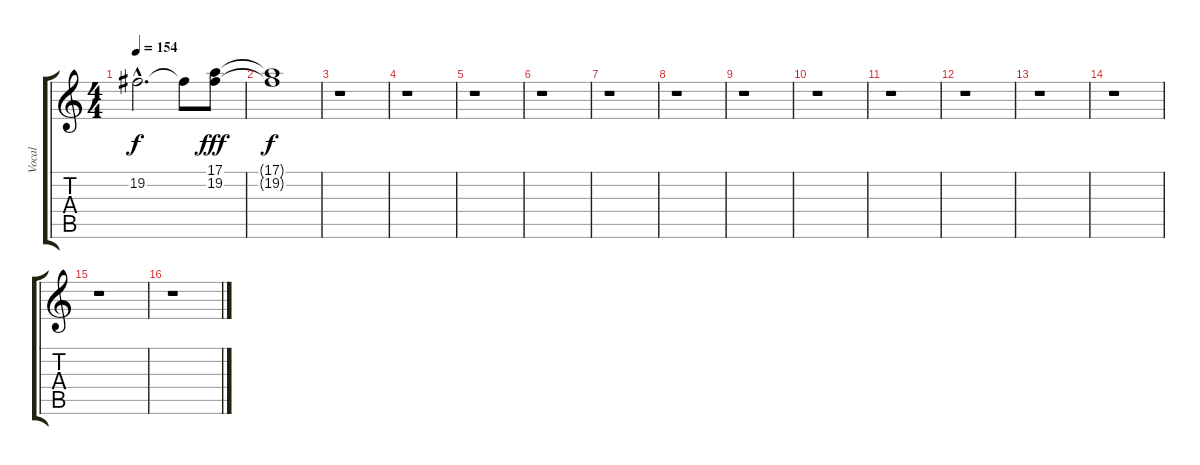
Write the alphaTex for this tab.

\track ("Vocal" "Vocal") {instrument altosax}
\staff {score tabs}
\tuning (E4 B3 G3 D3 A2 E2) {hide}
\ts (4 4)
\tempo 154
\clef g2
\ks c
19.2{hac t}.2{d dy f} 19.2{t}.8 (17.1 19.2).8{dy fff} |
(17.1{t} 19.2{t}).1{dy f} |
r.1 |
r.1 |
r.1 |
r.1 |
r.1 |
r.1 |
r.1 |
r.1 |
r.1 |
r.1 |
r.1 |
r.1 |
r.1 |
r.1
